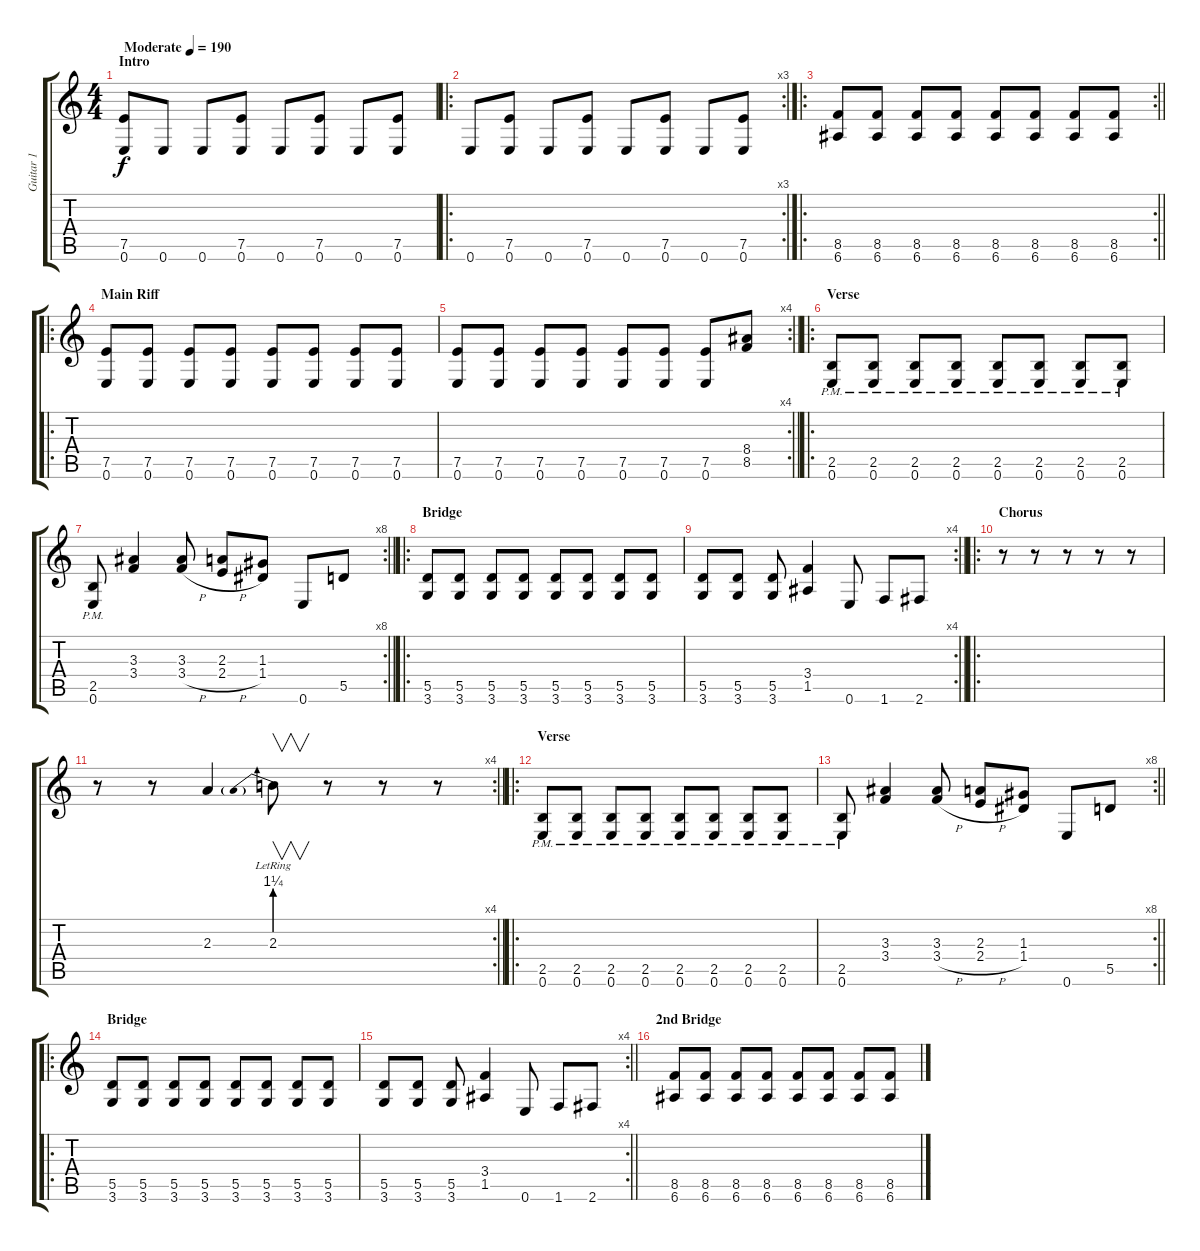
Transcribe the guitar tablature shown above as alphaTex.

\track ("Guitar 1" "Guitar 1") {instrument overdrivenguitar}
\staff {score tabs}
\tuning (E4 B3 G3 D3 A2 E2) {hide}
\ts (4 4)
\section ("" "Intro")
\tempo (190 "Moderate")
\clef g2
\ks c
(7.5 0.6).8{dy f instrument overdrivenguitar} 0.6.8 0.6.8 (7.5 0.6).8 0.6.8 (7.5 0.6).8 0.6.8 (7.5 0.6).8 |
\ro
\rc 3
0.6.8 (7.5 0.6).8 0.6.8 (7.5 0.6).8 0.6.8 (7.5 0.6).8 0.6.8 (7.5 0.6).8 |
\ro
\rc 2
\barLineRight lightlight
(8.5 6.6).8 (8.5 6.6).8 (8.5 6.6).8 (8.5 6.6).8 (8.5 6.6).8 (8.5 6.6).8 (8.5 6.6).8 (8.5 6.6).8 |
\ro
\section ("" "Main Riff")
(7.5 0.6).8 (7.5 0.6).8 (7.5 0.6).8 (7.5 0.6).8 (7.5 0.6).8 (7.5 0.6).8 (7.5 0.6).8 (7.5 0.6).8 |
\rc 4
\barLineRight lightlight
(7.5 0.6).8 (7.5 0.6).8 (7.5 0.6).8 (7.5 0.6).8 (7.5 0.6).8 (7.5 0.6).8 (7.5 0.6).8 (8.4 8.5).8 |
\ro
\section ("" "Verse")
(2.5{pm} 0.6{pm}).8 (2.5{pm} 0.6{pm}).8 (2.5{pm} 0.6{pm}).8 (2.5{pm} 0.6{pm}).8 (2.5{pm} 0.6{pm}).8 (2.5{pm} 0.6{pm}).8 (2.5{pm} 0.6{pm}).8 (2.5{pm} 0.6{pm}).8 |
\rc 8
\barLineRight lightlight
(2.5{pm} 0.6{pm}).8 (3.3 3.4).4 (3.3 3.4{h}).8 (2.3 2.4{h}).8 (1.3 1.4).8 0.6.8 5.5.8 |
\ro
\section ("" "Bridge")
(5.5 3.6).8 (5.5 3.6).8 (5.5 3.6).8 (5.5 3.6).8 (5.5 3.6).8 (5.5 3.6).8 (5.5 3.6).8 (5.5 3.6).8 |
\rc 4
\barLineRight lightlight
(5.5 3.6).8 (5.5 3.6).8 (5.5 3.6).8 (3.4 1.5).4 0.6.8 1.6.8 2.6.8 |
\ro
\section ("" "Chorus")
r.8 r.8 r.8 r.8 r.8 |
\rc 4
\barLineRight lightlight
r.8 r.8 2.3.4 2.3{be (prebend 0 5 60 5) lr}.8{v} r.8 r.8 r.8 |
\ro
\section ("" "Verse")
(2.5{pm} 0.6{pm}).8 (2.5{pm} 0.6{pm}).8 (2.5{pm} 0.6{pm}).8 (2.5{pm} 0.6{pm}).8 (2.5{pm} 0.6{pm}).8 (2.5{pm} 0.6{pm}).8 (2.5{pm} 0.6{pm}).8 (2.5{pm} 0.6{pm}).8 |
\rc 8
\barLineRight lightlight
(2.5{pm} 0.6{pm}).8 (3.3 3.4).4 (3.3 3.4{h}).8 (2.3 2.4{h}).8 (1.3 1.4).8 0.6.8 5.5.8 |
\ro
\section ("" "Bridge")
(5.5 3.6).8 (5.5 3.6).8 (5.5 3.6).8 (5.5 3.6).8 (5.5 3.6).8 (5.5 3.6).8 (5.5 3.6).8 (5.5 3.6).8 |
\rc 4
\barLineRight lightlight
(5.5 3.6).8 (5.5 3.6).8 (5.5 3.6).8 (3.4 1.5).4 0.6.8 1.6.8 2.6.8 |
\section ("" "2nd Bridge")
(8.5 6.6).8 (8.5 6.6).8 (8.5 6.6).8 (8.5 6.6).8 (8.5 6.6).8 (8.5 6.6).8 (8.5 6.6).8 (8.5 6.6).8
